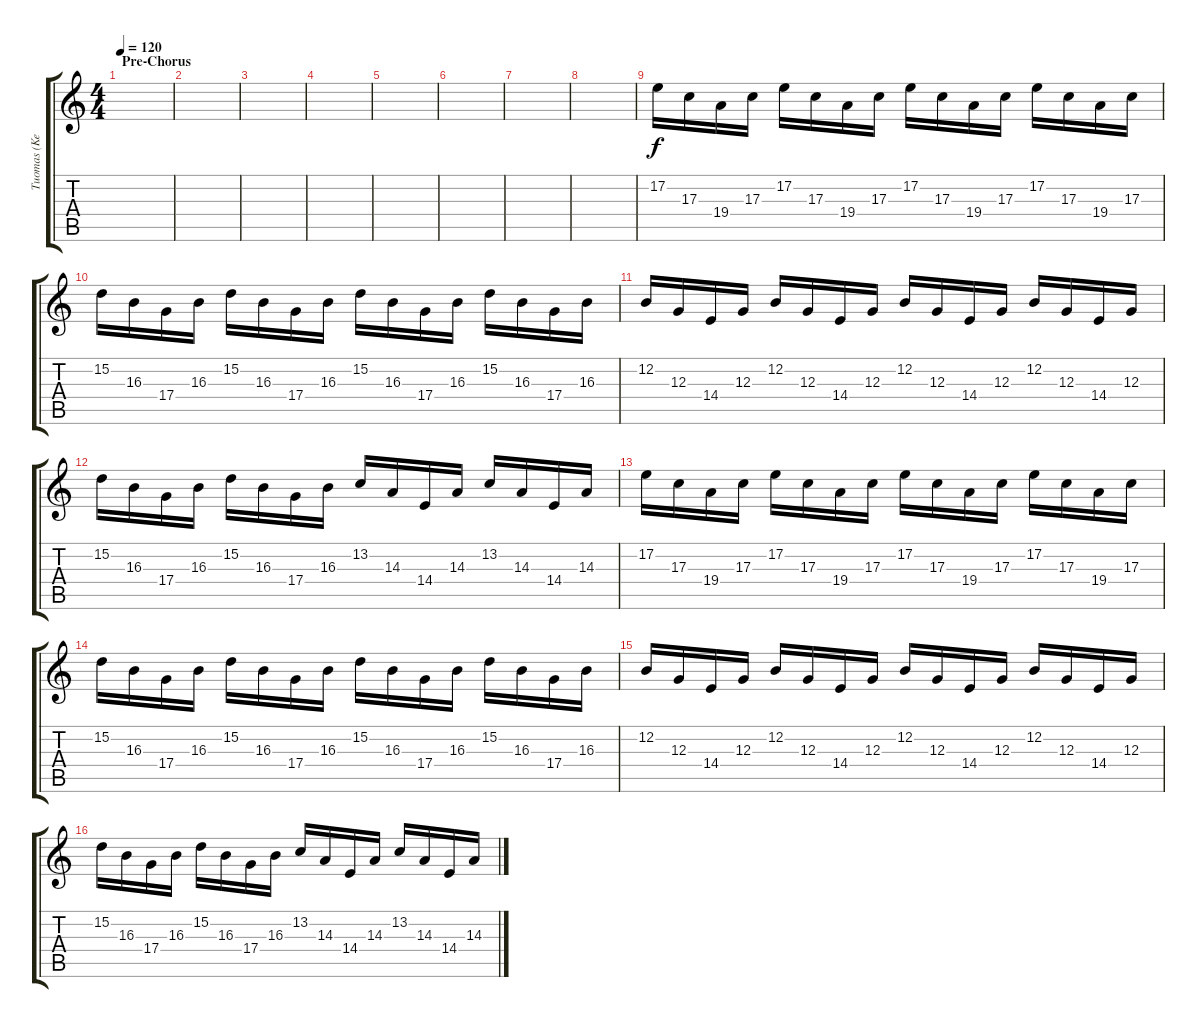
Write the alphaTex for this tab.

\track ("Tuomas (Keyboards)" "Tuomas (Ke") {instrument pad4choir}
\staff {score tabs}
\tuning (E4 B3 G3 D3 A2 E2) {hide}
\ts (4 4)
\section ("" "Pre-Chorus")
\tempo 120
\clef g2
\ks c
|
|
|
|
|
|
|
|
17.2.16{volume 15 instrument harpsichord} 17.3.16 19.4.16 17.3.16 17.2.16 17.3.16 19.4.16 17.3.16 17.2.16 17.3.16 19.4.16 17.3.16 17.2.16 17.3.16 19.4.16 17.3.16 |
15.2.16 16.3.16 17.4.16 16.3.16 15.2.16 16.3.16 17.4.16 16.3.16 15.2.16 16.3.16 17.4.16 16.3.16 15.2.16 16.3.16 17.4.16 16.3.16 |
12.2.16 12.3.16 14.4.16 12.3.16 12.2.16 12.3.16 14.4.16 12.3.16 12.2.16 12.3.16 14.4.16 12.3.16 12.2.16 12.3.16 14.4.16 12.3.16 |
15.2.16 16.3.16 17.4.16 16.3.16 15.2.16 16.3.16 17.4.16 16.3.16 13.2.16 14.3.16 14.4.16 14.3.16 13.2.16 14.3.16 14.4.16 14.3.16 |
17.2.16 17.3.16 19.4.16 17.3.16 17.2.16 17.3.16 19.4.16 17.3.16 17.2.16 17.3.16 19.4.16 17.3.16 17.2.16 17.3.16 19.4.16 17.3.16 |
15.2.16 16.3.16 17.4.16 16.3.16 15.2.16 16.3.16 17.4.16 16.3.16 15.2.16 16.3.16 17.4.16 16.3.16 15.2.16 16.3.16 17.4.16 16.3.16 |
12.2.16 12.3.16 14.4.16 12.3.16 12.2.16 12.3.16 14.4.16 12.3.16 12.2.16 12.3.16 14.4.16 12.3.16 12.2.16 12.3.16 14.4.16 12.3.16 |
15.2.16 16.3.16 17.4.16 16.3.16 15.2.16 16.3.16 17.4.16 16.3.16 13.2.16 14.3.16 14.4.16 14.3.16 13.2.16 14.3.16 14.4.16 14.3.16
